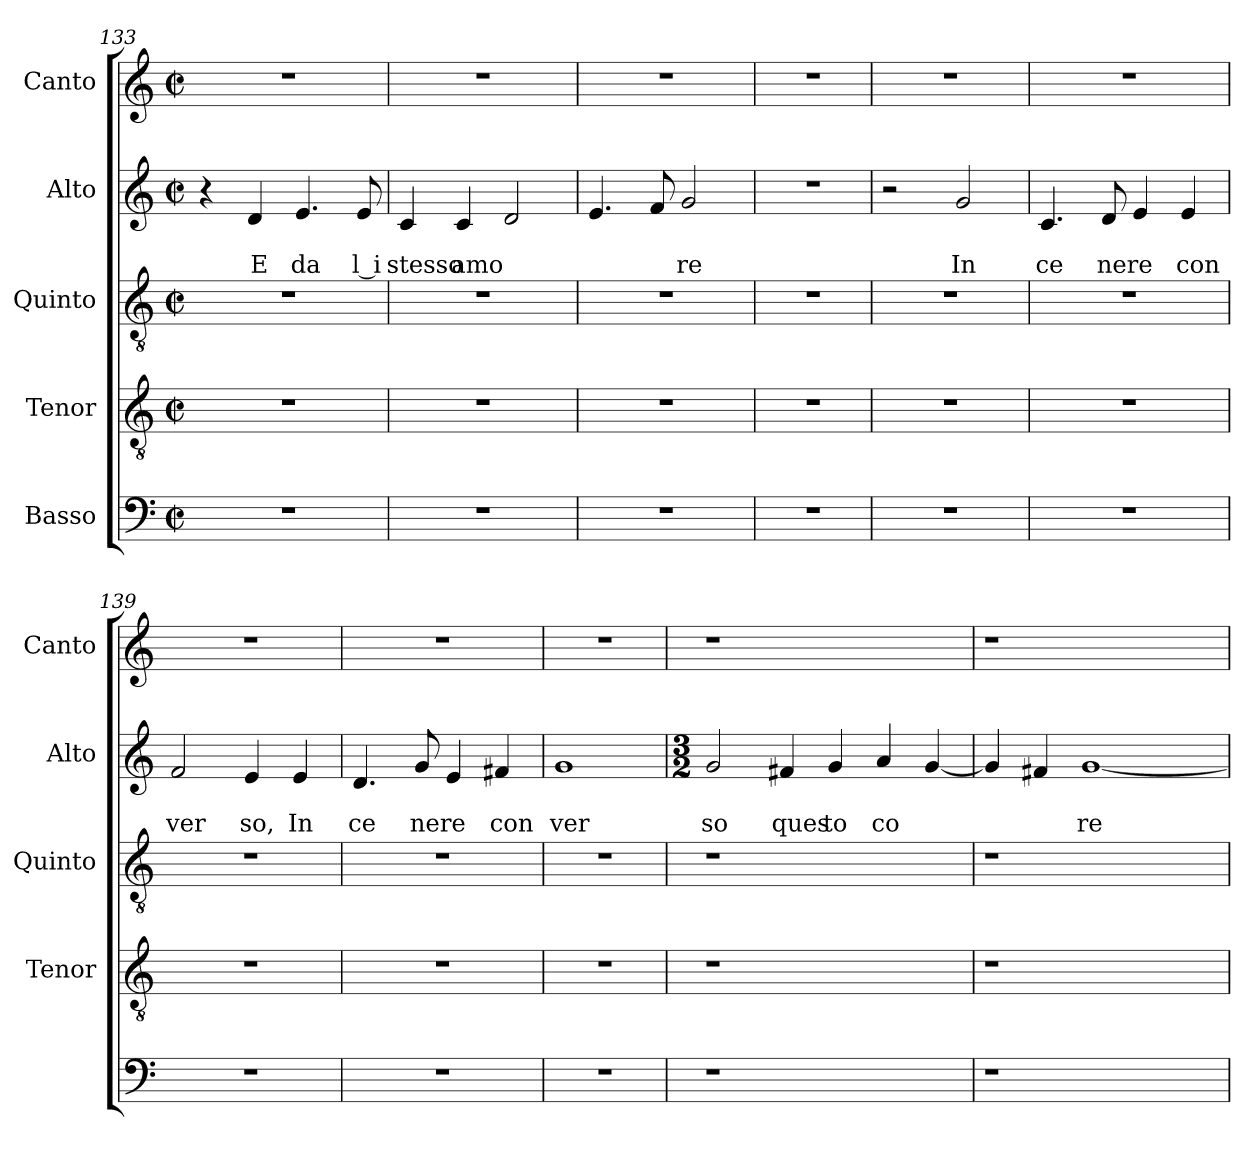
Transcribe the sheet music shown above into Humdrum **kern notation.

**kern	**kern	**kern	**kern	**text	**text	**kern
*part5	*part4	*part3	*part2	*part2	*part2	*part1
*staff5	*staff4	*staff3	*staff2	*staff2	*staff2	*staff1
*I"Basso	*I"Tenor	*I"Quinto	*I"Alto	*	*	*I"Canto
*	*I'Tenor	*I'Quinto	*I'Alto	*	*	*I'Canto
*clefF4	*clefGv2	*clefGv2	*clefG2	*	*	*clefG2
*k[]	*k[]	*k[]	*k[]	*	*	*k[]
*C:	*C:	*C:	*C:	*	*	*C:
*M2/2	*M2/2	*M2/2	*M2/2	*	*	*M2/2
*met(c|)	*met(c|)	*met(c|)	*met(c|)	*	*	*met(c|)
=133	=133	=133	=133	=133	=133	=133
1r	1r	1r	4r	.	.	1r
!	!	!	!	!	!LO:LY:b	!
.	.	.	4d/	.	E	.
!	!	!	!	!	!LO:LY:b	!
.	.	.	4.e/	.	da	.
!	!	!	!	!	!LO:LY:b:rj	!
.	.	.	8e/	.	l i	.
=134	=134	=134	=134	=134	=134	=134
!	!	!	!	!	!LO:LY:b	!
1r	1r	1r	4c/	.	stesso	1r
!	!	!	!	!	!LO:LY:b	!
.	.	.	4c/	.	amo	.
.	.	.	2d/	.	.	.
=135	=135	=135	=135	=135	=135	=135
1r	1r	1r	4.e/	.	.	1r
.	.	.	8f/	.	.	.
!	!	!	!	!	!LO:LY:b	!
.	.	.	2g/	.	re	.
=136	=136	=136	=136	=136	=136	=136
1r	1r	1r	1r	.	.	1r
=137	=137	=137	=137	=137	=137	=137
1r	1r	1r	2r	.	.	1r
!	!	!	!	!	!LO:LY:b	!
.	.	.	2g/	.	In	.
=138	=138	=138	=138	=138	=138	=138
!	!	!	!	!	!LO:LY:b	!
1r	1r	1r	4.c/	.	ce	1r
!	!	!	!	!	!LO:LY:b	!
.	.	.	8d/	.	nere	.
.	.	.	4e/	.	.	.
!	!	!	!	!	!LO:LY:b	!
.	.	.	4e/	.	con	.
=139	=139	=139	=139	=139	=139	=139
!	!	!	!	!	!LO:LY:b	!
1r	1r	1r	2f/	.	ver	1r
!	!	!	!	!	!LO:LY:b	!
.	.	.	4e/	.	so,	.
!	!	!	!	!	!LO:LY:b	!
.	.	.	4e/	.	In	.
!!LO:LB:g=z
=140	=140	=140	=140	=140	=140	=140
!	!	!	!	!	!LO:LY:b	!
1r	1r	1r	4.d/	.	ce	1r
!	!	!	!	!	!LO:LY:b	!
.	.	.	8g/	.	nere	.
.	.	.	4e/	.	.	.
!	!	!	!	!	!LO:LY:b	!
.	.	.	4f#X/	.	con	.
=141	=141	=141	=141	=141	=141	=141
!	!	!	!	!	!LO:LY:b	!
1r	1r	1r	1g	.	ver	1r
=142	=142	=142	=142	=142	=142	=142
*	*	*	*M3/2	*	*	*
!	!	!	!	!	!LO:LY:b	!
1r	1r	1r	2g/	.	so	1r
!	!	!	!	!	!LO:LY:b	!
.	.	.	4f#X/	.	ques	.
!	!	!	!	!	!LO:LY:b	!
.	.	.	4g/	.	to	.
!	!	!	!	!	!LO:LY:b	!
2ryy	2ryy	2ryy	4a/	.	co	2ryy
.	.	.	[<4g/	.	.	.
=143	=143	=143	=143	=143	=143	=143
1r	1r	1r	4g/]	.	.	1r
.	.	.	4f#X/	.	.	.
!	!	!	!	!	!LO:LY:b	!
.	.	.	[<1g	.	re	.
2ryy	2ryy	2ryy	.	.	.	2ryy
=	=	=	=	=	=	=
*-	*-	*-	*-	*-	*-	*-
